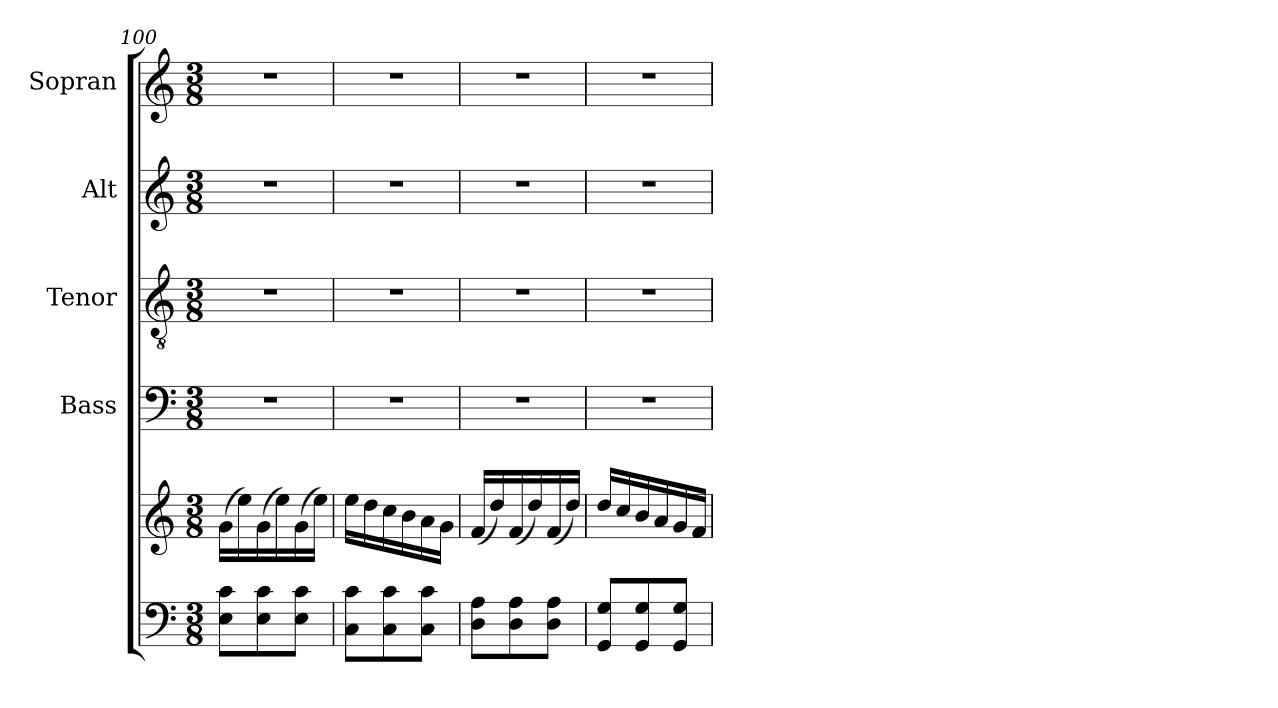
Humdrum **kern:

**kern	**kern	**kern	**kern	**kern	**kern
*part5	*part5	*part4	*part3	*part2	*part1
*staff6	*staff5	*staff4	*staff3	*staff2	*staff1
*	*	*I"Bass	*I"Tenor	*I"Alt	*I"Sopran
*	*	*I'B.	*I'T.	*I'A.	*I'S.
*clefF4	*clefG2	*clefF4	*clefGv2	*clefG2	*clefG2
*k[]	*k[]	*k[]	*k[]	*k[]	*k[]
*C:	*C:	*C:	*C:	*C:	*C:
*M3/8	*M3/8	*M3/8	*M3/8	*M3/8	*M3/8
=100	=100	=100	=100	=100	=100
8E\ 8c\L	(>16g\LL	4.r	4.r	4.r	4.r
.	16ee\)	.	.	.	.
8E\ 8c\	(>16g\	.	.	.	.
.	16ee\)	.	.	.	.
8E\ 8c\J	(>16g\	.	.	.	.
.	16ee\JJ)	.	.	.	.
=101	=101	=101	=101	=101	=101
8C\ 8c\L	16ee\LL	4.r	4.r	4.r	4.r
.	16dd\	.	.	.	.
8C\ 8c\	16cc\	.	.	.	.
.	16b\	.	.	.	.
8C\ 8c\J	16a\	.	.	.	.
.	16g\JJ	.	.	.	.
=102	=102	=102	=102	=102	=102
8D\ 8A\L	(<16f/LL	4.r	4.r	4.r	4.r
.	16dd/)	.	.	.	.
8D\ 8A\	(<16f/	.	.	.	.
.	16dd/)	.	.	.	.
8D\ 8A\J	(<16f/	.	.	.	.
.	16dd/JJ)	.	.	.	.
=103	=103	=103	=103	=103	=103
8GG/ 8G/L	16dd/LL	4.r	4.r	4.r	4.r
.	16cc/	.	.	.	.
8GG/ 8G/	16b/	.	.	.	.
.	16a/	.	.	.	.
8GG/ 8G/J	16g/	.	.	.	.
.	16f/JJ	.	.	.	.
=	=	=	=	=	=
*-	*-	*-	*-	*-	*-
